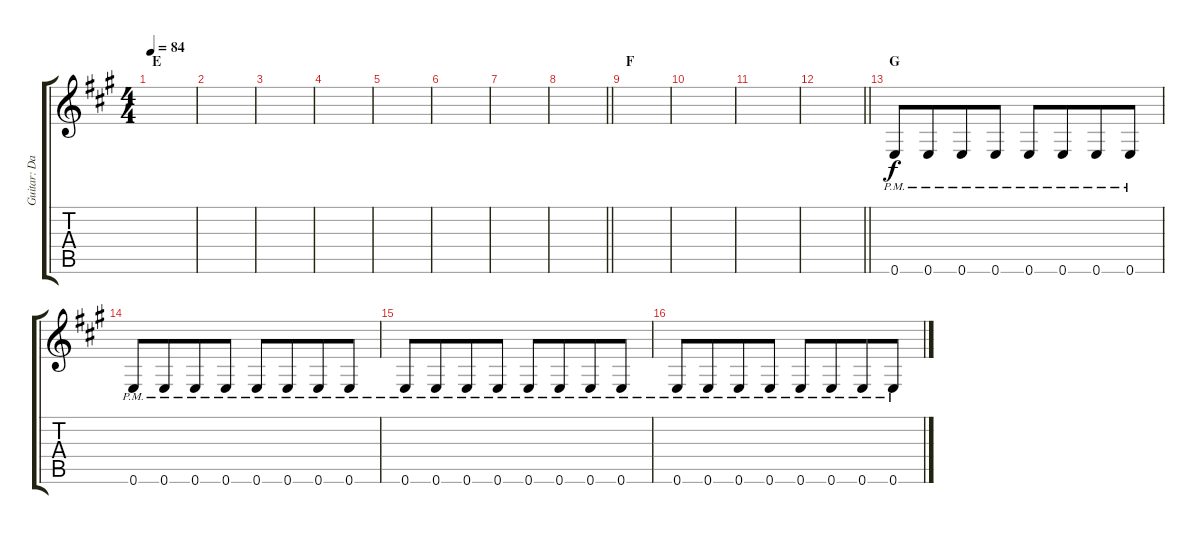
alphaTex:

\track ("Guitar: David Gilmour" "Guitar: Da") {instrument electricguitarjazz}
\staff {score tabs}
\tuning (E4 B3 G3 D3 A2 E2) {hide}
\ts (4 4)
\section ("" "E")
\tempo 84
\clef g2
\ks a
|
|
|
|
|
|
|
\barLineRight lightlight
|
\section ("" "F")
|
|
|
\barLineRight lightlight
|
\section ("" "G")
0.6{pm}.8 0.6{pm}.8{beam merge} 0.6{pm}.8 0.6{pm}.8 0.6{pm}.8 0.6{pm}.8{beam merge} 0.6{pm}.8 0.6{pm}.8 |
0.6{pm}.8 0.6{pm}.8{beam merge} 0.6{pm}.8 0.6{pm}.8 0.6{pm}.8 0.6{pm}.8{beam merge} 0.6{pm}.8 0.6{pm}.8 |
0.6{pm}.8 0.6{pm}.8{beam merge} 0.6{pm}.8 0.6{pm}.8 0.6{pm}.8 0.6{pm}.8{beam merge} 0.6{pm}.8 0.6{pm}.8 |
0.6{pm}.8 0.6{pm}.8{beam merge} 0.6{pm}.8 0.6{pm}.8 0.6{pm}.8 0.6{pm}.8{beam merge} 0.6{pm}.8 0.6{pm}.8
